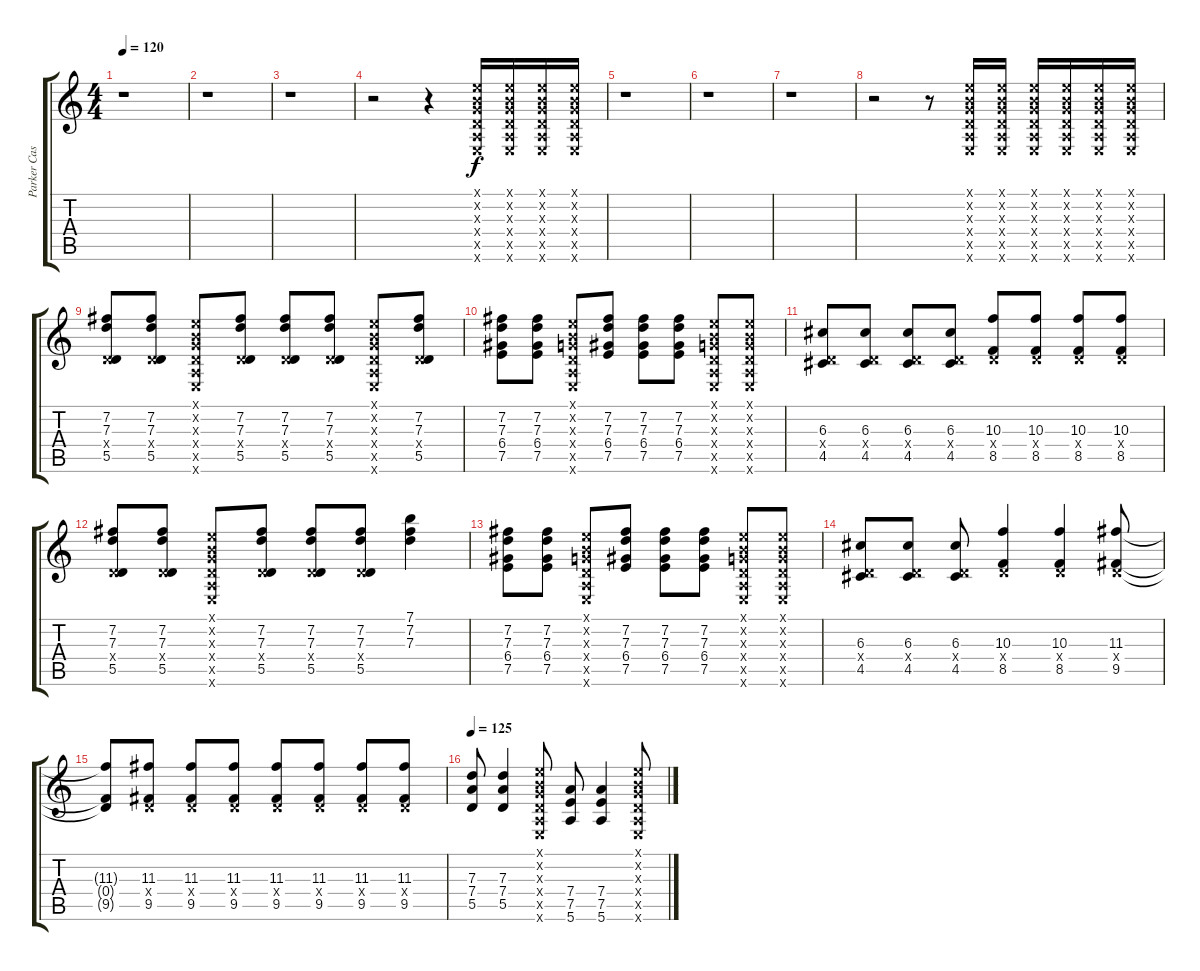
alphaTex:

\track ("Parker Case" "Parker Cas") {instrument acousticguitarsteel}
\staff {score tabs}
\tuning (E4 B3 G3 D3 A2 E2) {hide}
\ts (4 4)
\tempo 120
\clef g2
\ks c
r.1{dy f} |
r.1 |
r.1 |
r.2 r.4 (0.1{x} 0.2{x} 0.3{x} 0.4{x} 0.5{x} 0.6{x}).16 (0.1{x} 0.2{x} 0.3{x} 0.4{x} 0.5{x} 0.6{x}).16 (0.1{x} 0.2{x} 0.3{x} 0.4{x} 0.5{x} 0.6{x}).16 (0.1{x} 0.2{x} 0.3{x} 0.4{x} 0.5{x} 0.6{x}).16 |
r.1 |
r.1 |
r.1 |
r.2 r.8 (0.1{x} 0.2{x} 0.3{x} 0.4{x} 0.5{x} 0.6{x}).16 (0.1{x} 0.2{x} 0.3{x} 0.4{x} 0.5{x} 0.6{x}).16 (0.1{x} 0.2{x} 0.3{x} 0.4{x} 0.5{x} 0.6{x}).16 (0.1{x} 0.2{x} 0.3{x} 0.4{x} 0.5{x} 0.6{x}).16 (0.1{x} 0.2{x} 0.3{x} 0.4{x} 0.5{x} 0.6{x}).16 (0.1{x} 0.2{x} 0.3{x} 0.4{x} 0.5{x} 0.6{x}).16 |
(7.2 7.3 0.4{x} 5.5).8 (7.2 7.3 0.4{x} 5.5).8 (0.1{x} 0.2{x} 0.3{x} 0.4{x} 0.5{x} 0.6{x}).8 (7.2 7.3 0.4{x} 5.5).8 (7.2 7.3 0.4{x} 5.5).8 (7.2 7.3 0.4{x} 5.5).8 (0.1{x} 0.2{x} 0.3{x} 0.4{x} 0.5{x} 0.6{x}).8 (7.2 7.3 0.4{x} 5.5).8 |
(7.2 7.3 6.4 7.5).8 (7.2 7.3 6.4 7.5).8 (0.1{x} 0.2{x} 0.3{x} 0.4{x} 0.5{x} 0.6{x}).8 (7.2 7.3 6.4 7.5).8 (7.2 7.3 6.4 7.5).8 (7.2 7.3 6.4 7.5).8 (0.1{x} 0.2{x} 0.3{x} 0.4{x} 0.5{x} 0.6{x}).8 (0.1{x} 0.2{x} 0.3{x} 0.4{x} 0.5{x} 0.6{x}).8 |
(6.3 0.4{x} 4.5).8 (6.3 0.4{x} 4.5).8 (6.3 0.4{x} 4.5).8 (6.3 0.4{x} 4.5).8 (10.3 0.4{x} 8.5).8 (10.3 0.4{x} 8.5).8 (10.3 0.4{x} 8.5).8 (10.3 0.4{x} 8.5).8 |
(7.2 7.3 0.4{x} 5.5).8 (7.2 7.3 0.4{x} 5.5).8 (0.1{x} 0.2{x} 0.3{x} 0.4{x} 0.5{x} 0.6{x}).8 (7.2 7.3 0.4{x} 5.5).8 (7.2 7.3 0.4{x} 5.5).8 (7.2 7.3 0.4{x} 5.5).8 (7.1 7.2 7.3).4 |
(7.2 7.3 6.4 7.5).8 (7.2 7.3 6.4 7.5).8 (0.1{x} 0.2{x} 0.3{x} 0.4{x} 0.5{x} 0.6{x}).8 (7.2 7.3 6.4 7.5).8 (7.2 7.3 6.4 7.5).8 (7.2 7.3 6.4 7.5).8 (0.1{x} 0.2{x} 0.3{x} 0.4{x} 0.5{x} 0.6{x}).8 (0.1{x} 0.2{x} 0.3{x} 0.4{x} 0.5{x} 0.6{x}).8 |
(6.3 0.4{x} 4.5).8 (6.3 0.4{x} 4.5).8 (6.3 0.4{x} 4.5).8 (10.3 0.4{x} 8.5).4 (10.3 0.4{x} 8.5).4 (11.3 0.4{x} 9.5).8 |
(11.3{t} 0.4{t} 9.5{t}).8 (11.3 0.4{x} 9.5).8 (11.3 0.4{x} 9.5).8 (11.3 0.4{x} 9.5).8 (11.3 0.4{x} 9.5).8 (11.3 0.4{x} 9.5).8 (11.3 0.4{x} 9.5).8 (11.3 0.4{x} 9.5).8 |
\tempo 125
(7.3 7.4 5.5).8 (7.3 7.4 5.5).4 (0.1{x} 0.2{x} 0.3{x} 0.4{x} 0.5{x} 0.6{x}).8 (7.4 7.5 5.6).8 (7.4 7.5 5.6).4 (0.1{x} 0.2{x} 0.3{x} 0.4{x} 0.5{x} 0.6{x}).8
